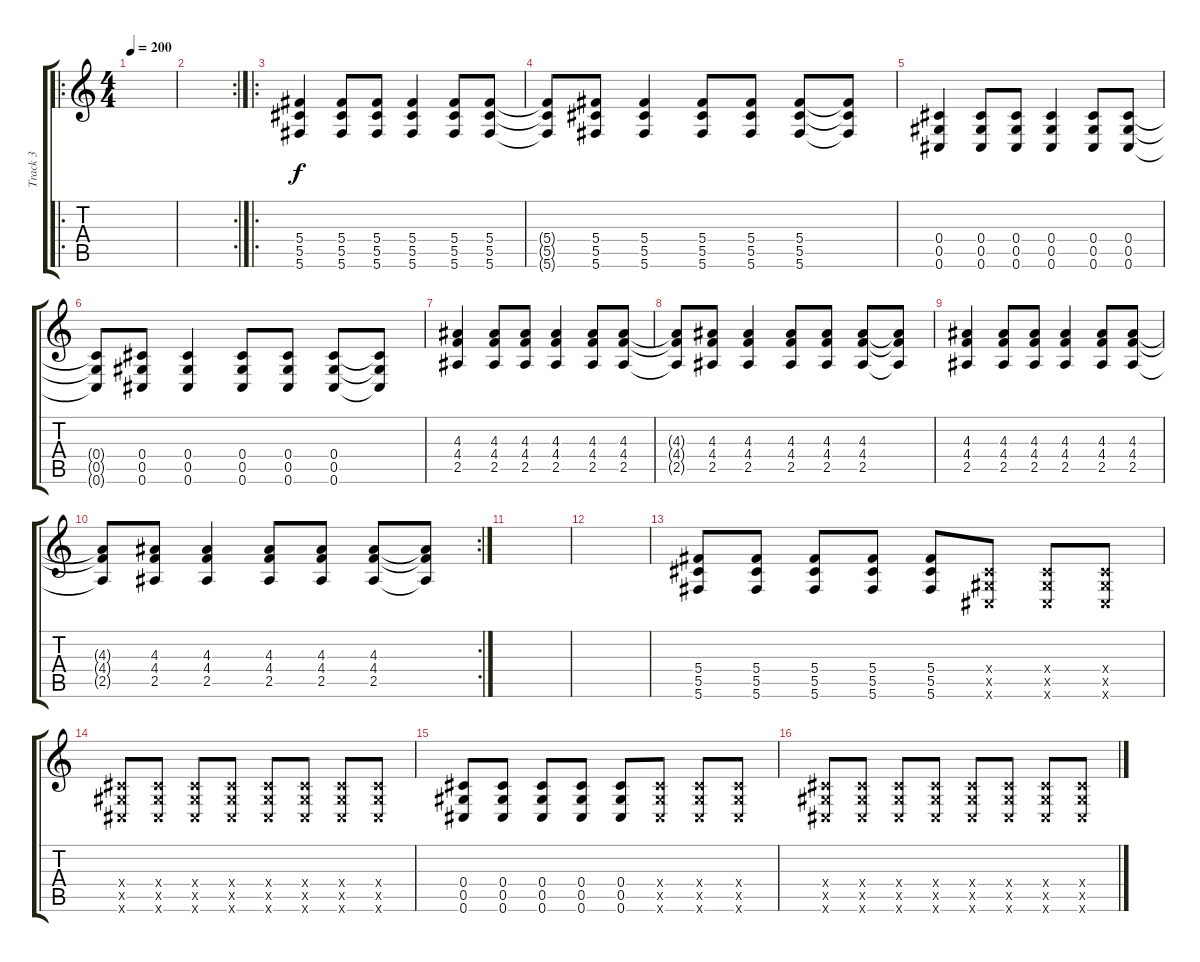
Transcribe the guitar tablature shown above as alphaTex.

\track ("Track 3" "Track 3") {instrument distortionguitar}
\staff {score tabs}
\tuning (Eb4 Bb3 Gb3 Db3 Ab2 Db2) {hide}
\ro
\ts (4 4)
\tempo 200
\clef g2
\ks c
|
\rc 2
|
\ro
(5.4 5.5 5.6).4 (5.4 5.5 5.6).8 (5.4 5.5 5.6).8 (5.4 5.5 5.6).4 (5.4 5.5 5.6).8 (5.4 5.5 5.6).8 |
(5.4{t} 5.5{t} 5.6{t}).8 (5.4 5.5 5.6).8 (5.4 5.5 5.6).4 (5.4 5.5 5.6).8 (5.4 5.5 5.6).8 (5.4 5.5 5.6).8 (5.4{t} 5.5{t} 5.6{t}).8 |
(0.4 0.5 0.6).4 (0.4 0.5 0.6).8 (0.4 0.5 0.6).8 (0.4 0.5 0.6).4 (0.4 0.5 0.6).8 (0.4 0.5 0.6).8 |
(0.4{t} 0.5{t} 0.6{t}).8 (0.4 0.5 0.6).8 (0.4 0.5 0.6).4 (0.4 0.5 0.6).8 (0.4 0.5 0.6).8 (0.4 0.5 0.6).8 (0.4{t} 0.5{t} 0.6{t}).8 |
(4.3 4.4 2.5).4 (4.3 4.4 2.5).8 (4.3 4.4 2.5).8 (4.3 4.4 2.5).4 (4.3 4.4 2.5).8 (4.3 4.4 2.5).8 |
(4.3{t} 4.4{t} 2.5{t}).8 (4.3 4.4 2.5).8 (4.3 4.4 2.5).4 (4.3 4.4 2.5).8 (4.3 4.4 2.5).8 (4.3 4.4 2.5).8 (4.3{t} 4.4{t} 2.5{t}).8 |
(4.3 4.4 2.5).4 (4.3 4.4 2.5).8 (4.3 4.4 2.5).8 (4.3 4.4 2.5).4 (4.3 4.4 2.5).8 (4.3 4.4 2.5).8 |
\rc 2
(4.3{t} 4.4{t} 2.5{t}).8 (4.3 4.4 2.5).8 (4.3 4.4 2.5).4 (4.3 4.4 2.5).8 (4.3 4.4 2.5).8 (4.3 4.4 2.5).8 (4.3{t} 4.4{t} 2.5{t}).8 |
|
|
(5.4 5.5 5.6).8 (5.4 5.5 5.6).8 (5.4 5.5 5.6).8 (5.4 5.5 5.6).8 (5.4 5.5 5.6).8 (0.4{x} 0.5{x} 0.6{x}).8 (0.4{x} 0.5{x} 0.6{x}).8 (0.4{x} 0.5{x} 0.6{x}).8 |
(0.4{x} 0.5{x} 0.6{x}).8 (0.4{x} 0.5{x} 0.6{x}).8 (0.4{x} 0.5{x} 0.6{x}).8 (0.4{x} 0.5{x} 0.6{x}).8 (0.4{x} 0.5{x} 0.6{x}).8 (0.4{x} 0.5{x} 0.6{x}).8 (0.4{x} 0.5{x} 0.6{x}).8 (0.4{x} 0.5{x} 0.6{x}).8 |
(0.4 0.5 0.6).8 (0.4 0.5 0.6).8 (0.4 0.5 0.6).8 (0.4 0.5 0.6).8 (0.4 0.5 0.6).8 (0.4{x} 0.5{x} 0.6{x}).8 (0.4{x} 0.5{x} 0.6{x}).8 (0.4{x} 0.5{x} 0.6{x}).8 |
(0.4{x} 0.5{x} 0.6{x}).8 (0.4{x} 0.5{x} 0.6{x}).8 (0.4{x} 0.5{x} 0.6{x}).8 (0.4{x} 0.5{x} 0.6{x}).8 (0.4{x} 0.5{x} 0.6{x}).8 (0.4{x} 0.5{x} 0.6{x}).8 (0.4{x} 0.5{x} 0.6{x}).8 (0.4{x} 0.5{x} 0.6{x}).8
